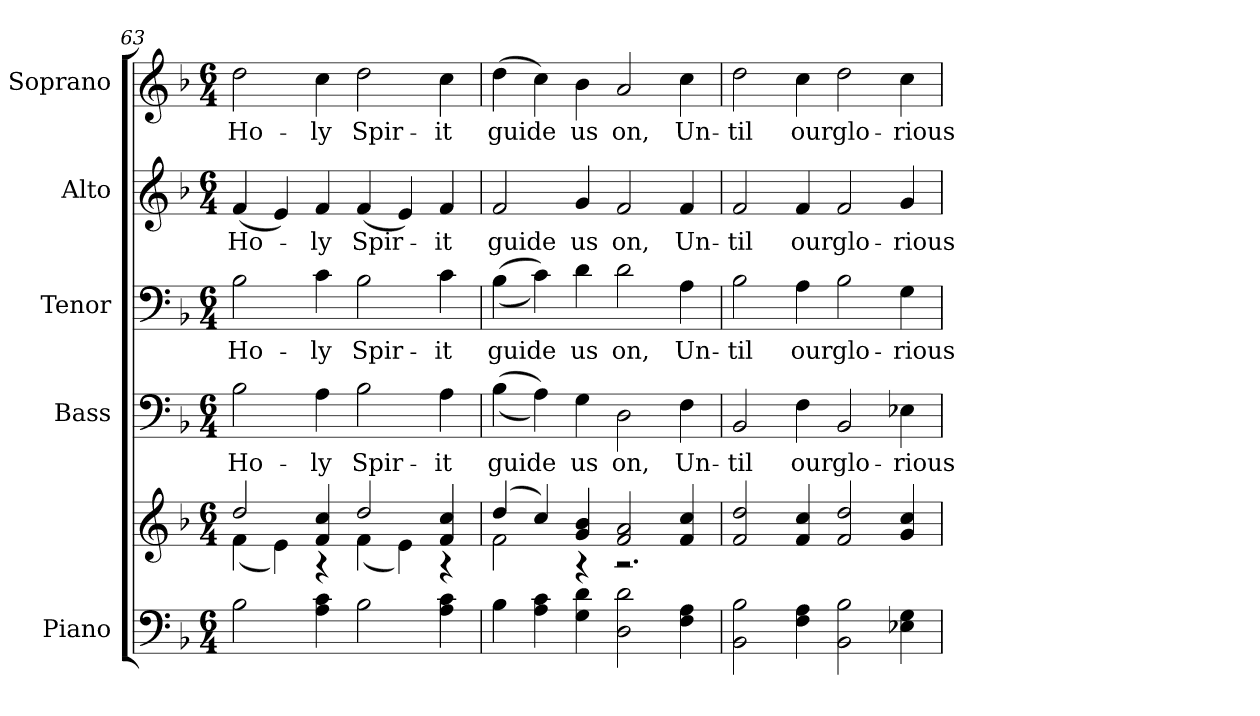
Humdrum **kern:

**kern	**kern	**kern	**text	**kern	**text	**kern	**text	**kern	**text
*part5	*part5	*part4	*part4	*part3	*part3	*part2	*part2	*part1	*part1
*staff6	*staff5	*staff4	*staff4	*staff3	*staff3	*staff2	*staff2	*staff1	*staff1
*I"Piano	*	*I"Bass	*	*I"Tenor	*	*I"Alto	*	*I"Soprano	*
*I'Pno.	*	*I'B.	*	*I'T.	*	*I'A.	*	*I'S.	*
!!LO:PB:g=z
*clefF4	*clefG2	*clefF4	*	*clefF4	*	*clefG2	*	*clefG2	*
*k[b-]	*k[b-]	*k[b-]	*	*k[b-]	*	*k[b-]	*	*k[b-]	*
*F:	*F:	*F:	*	*F:	*	*F:	*	*F:	*
*M6/4	*M6/4	*M6/4	*	*M6/4	*	*M6/4	*	*M6/4	*
=63	=63	=63	=63	=63	=63	=63	=63	=63	=63
*	*^	*	*	*	*	*	*	*	*
!	!	!	!	!LO:LY:b:color=#000000	!	!	!	!	!	!
!	!	!	!	!	!	!LO:LY:b:color=#000000	!	!	!	!
!	!	!	!	!	!	!	!	!LO:LY:b:color=#000000	!	!
!	!	!	!	!	!	!	!	!	!	!LO:LY:b:color=#000000
2B-i\	2ddi/	(4fi\	2B-i\	Ho-	2B-i\	Ho-	(4fi/	Ho-	2ddi\	Ho-
.	.	4ei\)	.	.	.	.	4ei/)	.	.	.
!	!	!	!	!LO:LY:b:color=#000000	!	!	!	!	!	!
!	!	!	!	!	!	!LO:LY:b:color=#000000	!	!	!	!
!	!	!	!	!	!	!	!	!LO:LY:b:color=#000000	!	!
!	!	!	!	!	!	!	!	!	!	!LO:LY:b:color=#000000
4Ai\ 4ci	4fi/ 4cci	4r	4Ai\	-ly	4ci\	-ly	4fi/	-ly	4cci\	-ly
!	!	!	!	!LO:LY:b:color=#000000	!	!	!	!	!	!
!	!	!	!	!	!	!LO:LY:b:color=#000000	!	!	!	!
!	!	!	!	!	!	!	!	!LO:LY:b:color=#000000	!	!
!	!	!	!	!	!	!	!	!	!	!LO:LY:b:color=#000000
2B-i\	2ddi/	(4fi\	2B-i\	Spir-	2B-i\	Spir-	(4fi/	Spir-	2ddi\	Spir-
.	.	4ei\)	.	.	.	.	4ei/)	.	.	.
!	!	!	!	!LO:LY:b:color=#000000	!	!	!	!	!	!
!	!	!	!	!	!	!LO:LY:b:color=#000000	!	!	!	!
!	!	!	!	!	!	!	!	!LO:LY:b:color=#000000	!	!
!	!	!	!	!	!	!	!	!	!	!LO:LY:b:color=#000000
4Ai\ 4ci	4fi/ 4cci	4r	4Ai\	-it	4ci\	-it	4fi/	-it	4cci\	-it
=64	=64	=64	=64	=64	=64	=64	=64	=64	=64	=64
!	!	!	!	!LO:LY:b:color=#000000	!	!	!	!	!	!
!	!	!	!	!	!	!LO:LY:b:color=#000000	!	!	!	!
!	!	!	!	!	!	!	!	!LO:LY:b:color=#000000	!	!
!	!	!	!	!	!	!	!	!	!	!LO:LY:b:color=#000000
4B-i\	(4ddi/	2fi\	((4B-i\	guide	((4B-i\	guide	2fi/	guide	(4ddi\	guide
4Ai\ 4ci	4cci/)	.	4Ai\))	.	4ci\))	.	.	.	4cci\)	.
!	!	!	!	!LO:LY:b:color=#000000	!	!	!	!	!	!
!	!	!	!	!	!	!LO:LY:b:color=#000000	!	!	!	!
!	!	!	!	!	!	!	!	!LO:LY:b:color=#000000	!	!
!	!	!	!	!	!	!	!	!	!	!LO:LY:b:color=#000000
4Gi\ 4di	4gi/ 4b-i	4r	4Gi\	us	4di\	us	4gi/	us	4b-i\	us
!	!	!	!	!LO:LY:b:color=#000000	!	!	!	!	!	!
!	!	!	!	!	!	!LO:LY:b:color=#000000	!	!	!	!
!	!	!	!	!	!	!	!	!LO:LY:b:color=#000000	!	!
!	!	!	!	!	!	!	!	!	!	!LO:LY:b:color=#000000
2Di\ 2di	2fi/ 2ai	2.r	2Di\	on,	2di\	on,	2fi/	on,	2ai/	on,
!	!	!	!	!LO:LY:b:color=#000000	!	!	!	!	!	!
!	!	!	!	!	!	!LO:LY:b:color=#000000	!	!	!	!
!	!	!	!	!	!	!	!	!LO:LY:b:color=#000000	!	!
!	!	!	!	!	!	!	!	!	!	!LO:LY:b:color=#000000
4Fi\ 4Ai	4fi/ 4cci	.	4Fi\	Un-	4Ai\	Un-	4fi/	Un-	4cci\	Un-
*	*v	*v	*	*	*	*	*	*	*	*
!!LO:PB:g=z
=65	=65	=65	=65	=65	=65	=65	=65	=65	=65
!	!	!	!LO:LY:b:color=#000000	!	!	!	!	!	!
!	!	!	!	!	!LO:LY:b:color=#000000	!	!	!	!
!	!	!	!	!	!	!	!LO:LY:b:color=#000000	!	!
!	!	!	!	!	!	!	!	!	!LO:LY:b:color=#000000
2BB-i\ 2B-i	2fi/ 2ddi	2BB-i/	-til	2B-i\	-til	2fi/	-til	2ddi\	-til
!	!	!	!LO:LY:b:color=#000000	!	!	!	!	!	!
!	!	!	!	!	!LO:LY:b:color=#000000	!	!	!	!
!	!	!	!	!	!	!	!LO:LY:b:color=#000000	!	!
!	!	!	!	!	!	!	!	!	!LO:LY:b:color=#000000
4Fi\ 4Ai	4fi/ 4cci	4Fi\	our	4Ai\	our	4fi/	our	4cci\	our
!	!	!	!LO:LY:b:color=#000000	!	!	!	!	!	!
!	!	!	!	!	!LO:LY:b:color=#000000	!	!	!	!
!	!	!	!	!	!	!	!LO:LY:b:color=#000000	!	!
!	!	!	!	!	!	!	!	!	!LO:LY:b:color=#000000
2BB-i\ 2B-i	2fi/ 2ddi	2BB-i/	glo-	2B-i\	glo-	2fi/	glo-	2ddi\	glo-
!	!	!	!LO:LY:b:color=#000000	!	!	!	!	!	!
!	!	!	!	!	!LO:LY:b:color=#000000	!	!	!	!
!	!	!	!	!	!	!	!LO:LY:b:color=#000000	!	!
!	!	!	!	!	!	!	!	!	!LO:LY:b:color=#000000
4E-Xi\ 4Gi	4gi/ 4cci	4E-Xi\	-rious	4Gi\	-rious	4gi/	-rious	4cci\	-rious
=	=	=	=	=	=	=	=	=	=
*-	*-	*-	*-	*-	*-	*-	*-	*-	*-
